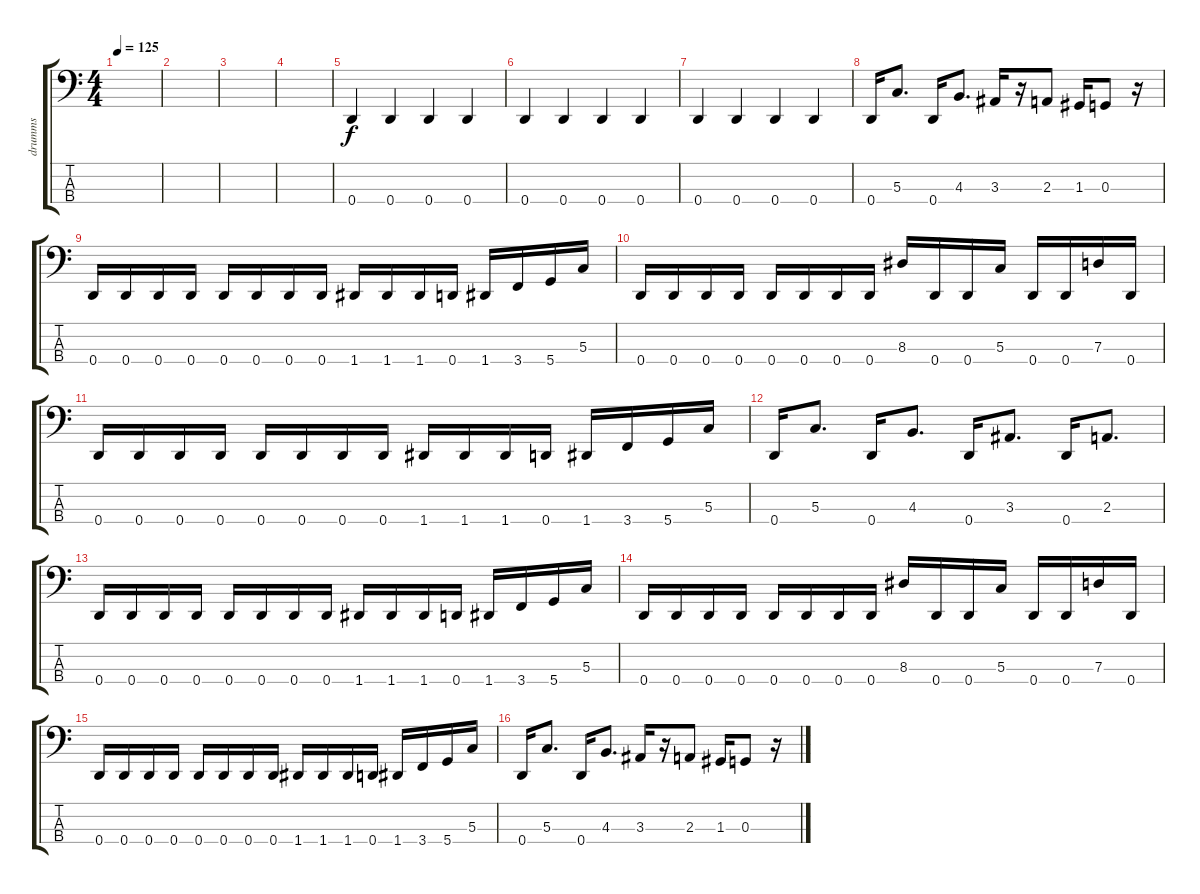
\track ("drumms" "drumms") {instrument electricbassfinger}
\staff {score tabs}
\tuning (F2 C2 G1 D1) {hide}
\ts (4 4)
\tempo 125
\clef f4
\ks c
|
|
|
|
0.4.4 0.4.4 0.4.4 0.4.4 |
0.4.4 0.4.4 0.4.4 0.4.4 |
0.4.4 0.4.4 0.4.4 0.4.4 |
0.4.16 5.3.8{d} 0.4.16 4.3.8{d} 3.3.16 r.16 2.3.8 1.3.16 0.3.8 r.16 |
0.4.16 0.4.16 0.4.16 0.4.16 0.4.16 0.4.16 0.4.16 0.4.16 1.4.16 1.4.16 1.4.16 0.4.16 1.4.16 3.4.16 5.4.16 5.3.16 |
0.4.16 0.4.16 0.4.16 0.4.16 0.4.16 0.4.16 0.4.16 0.4.16 8.3.16 0.4.16 0.4.16 5.3.16 0.4.16 0.4.16 7.3.16 0.4.16 |
0.4.16 0.4.16 0.4.16 0.4.16 0.4.16 0.4.16 0.4.16 0.4.16 1.4.16 1.4.16 1.4.16 0.4.16 1.4.16 3.4.16 5.4.16 5.3.16 |
0.4.16 5.3.8{d} 0.4.16 4.3.8{d} 0.4.16 3.3.8{d} 0.4.16 2.3.8{d} |
0.4.16 0.4.16 0.4.16 0.4.16 0.4.16 0.4.16 0.4.16 0.4.16 1.4.16 1.4.16 1.4.16 0.4.16 1.4.16 3.4.16 5.4.16 5.3.16 |
0.4.16 0.4.16 0.4.16 0.4.16 0.4.16 0.4.16 0.4.16 0.4.16 8.3.16 0.4.16 0.4.16 5.3.16 0.4.16 0.4.16 7.3.16 0.4.16 |
0.4.16 0.4.16 0.4.16 0.4.16 0.4.16 0.4.16 0.4.16 0.4.16 1.4.16 1.4.16 1.4.16 0.4.16 1.4.16 3.4.16 5.4.16 5.3.16 |
0.4.16 5.3.8{d} 0.4.16 4.3.8{d} 3.3.16 r.16 2.3.8 1.3.16 0.3.8 r.16
